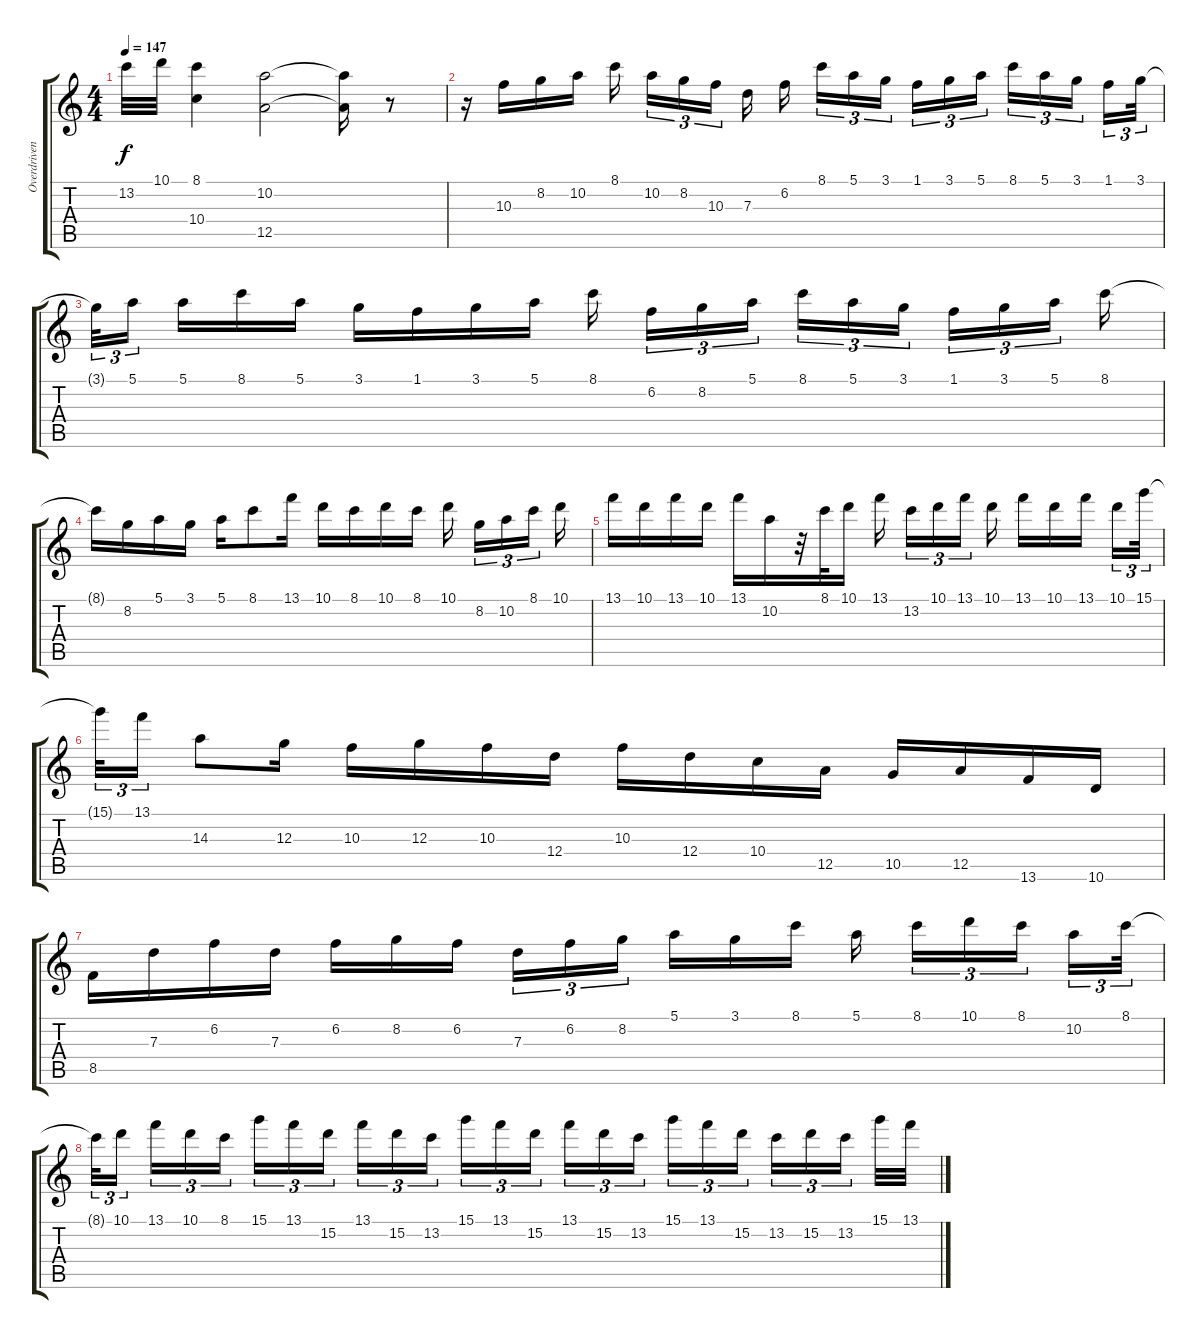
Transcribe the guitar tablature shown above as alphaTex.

\track ("Overdriven Guitar (Lead) (echo)" "Overdriven") {instrument overdrivenguitar}
\staff {score tabs}
\tuning (E4 B3 G3 D3 A2 E2) {hide}
\ts (4 4)
\tempo 147
\clef g2
\ks c
13.2.32{dy f} 10.1.32 (8.1 10.4).4 (10.2 12.5).2 (10.2{t} 12.5{t}).16 r.8 |
r.16 10.3.16 8.2.16 10.2.16 8.1.16 10.2.16{tu (3 2)} 8.2.16{tu (3 2)} 10.3.16{tu (3 2)} 7.3.16 6.2.16 8.1.16{tu (3 2)} 5.1.16{tu (3 2)} 3.1.16{tu (3 2)} 1.1.16{tu (3 2)} 3.1.16{tu (3 2)} 5.1.16{tu (3 2)} 8.1.16{tu (3 2)} 5.1.16{tu (3 2)} 3.1.16{tu (3 2)} 1.1.16{tu (3 2)} 3.1.32{tu (3 2)} |
3.1{t}.32{tu (3 2)} 5.1.16{tu (3 2)} 5.1.16 8.1.16 5.1.16 3.1.16 1.1.16 3.1.16 5.1.16 8.1.16 6.2.16{tu (3 2)} 8.2.16{tu (3 2)} 5.1.16{tu (3 2)} 8.1.16{tu (3 2)} 5.1.16{tu (3 2)} 3.1.16{tu (3 2)} 1.1.16{tu (3 2)} 3.1.16{tu (3 2)} 5.1.16{tu (3 2)} 8.1.16 |
8.1{t}.16 8.2.16 5.1.16 3.1.16 5.1.16 8.1.8 13.1.16 10.1.16 8.1.16 10.1.16 8.1.16 10.1.16 8.2.16{tu (3 2)} 10.2.16{tu (3 2)} 8.1.16{tu (3 2)} 10.1.16 |
13.1.16 10.1.16 13.1.16 10.1.16 13.1.16 10.2.16 r.32 8.1.32 10.1.16 13.1.16 13.2.16{tu (3 2)} 10.1.16{tu (3 2)} 13.1.16{tu (3 2)} 10.1.16 13.1.16 10.1.16 13.1.16 10.1.16{tu (3 2)} 15.1.32{tu (3 2)} |
15.1{t}.32{tu (3 2)} 13.1.16{tu (3 2)} 14.3.8 12.3.16 10.3.16 12.3.16 10.3.16 12.4.16 10.3.16 12.4.16 10.4.16 12.5.16 10.5.16 12.5.16 13.6.16 10.6.16 |
8.5.16 7.3.16 6.2.16 7.3.16 6.2.16 8.2.16 6.2.16 7.3.16{tu (3 2)} 6.2.16{tu (3 2)} 8.2.16{tu (3 2)} 5.1.16 3.1.16 8.1.16 5.1.16 8.1.16{tu (3 2)} 10.1.16{tu (3 2)} 8.1.16{tu (3 2)} 10.2.16{tu (3 2)} 8.1.32{tu (3 2)} |
8.1{t}.32{tu (3 2)} 10.1.16{tu (3 2)} 13.1.16{tu (3 2)} 10.1.16{tu (3 2)} 8.1.16{tu (3 2)} 15.1.16{tu (3 2)} 13.1.16{tu (3 2)} 15.2.16{tu (3 2)} 13.1.16{tu (3 2)} 15.2.16{tu (3 2)} 13.2.16{tu (3 2)} 15.1.16{tu (3 2)} 13.1.16{tu (3 2)} 15.2.16{tu (3 2)} 13.1.16{tu (3 2)} 15.2.16{tu (3 2)} 13.2.16{tu (3 2)} 15.1.16{tu (3 2)} 13.1.16{tu (3 2)} 15.2.16{tu (3 2)} 13.2.16{tu (3 2)} 15.2.16{tu (3 2)} 13.2.16{tu (3 2)} 15.1.32 13.1.32
